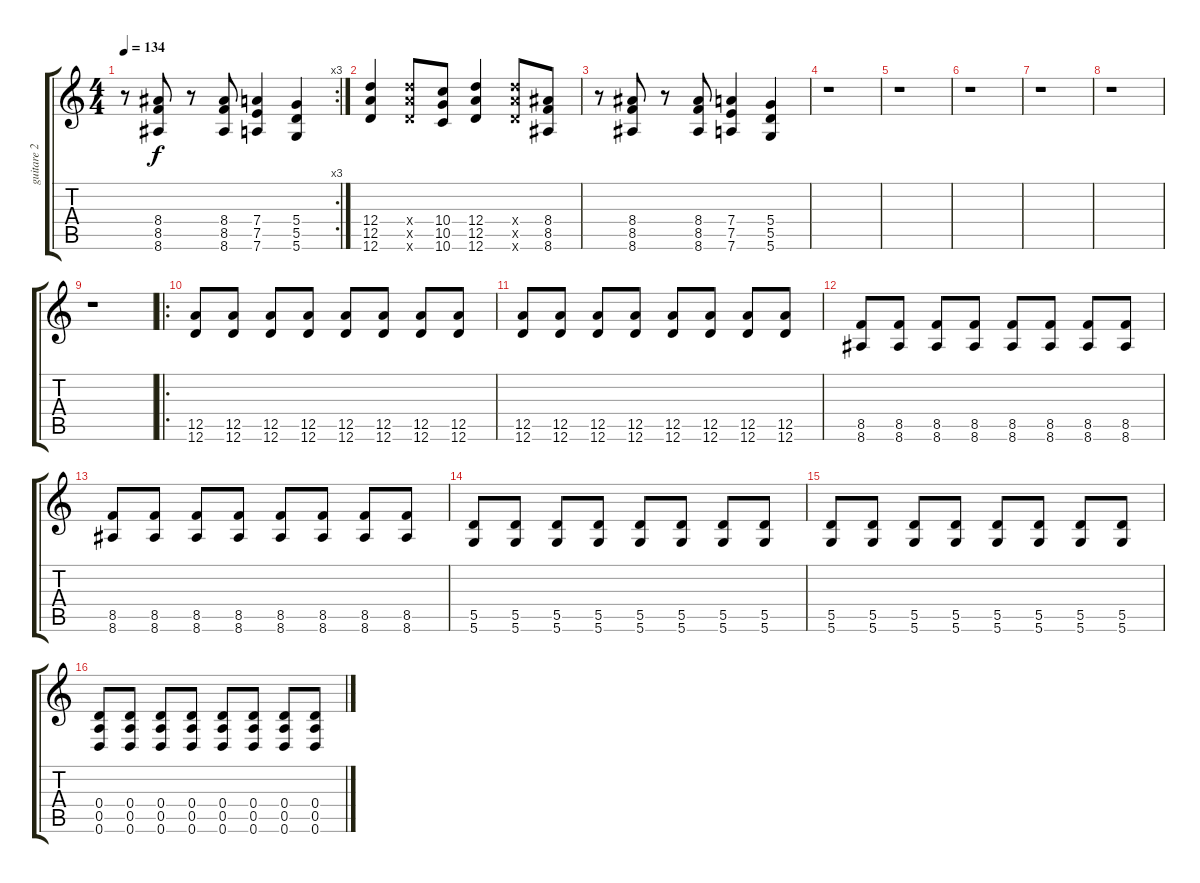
\track ("guitare 2 (drop D)" "guitare 2 ") {instrument distortionguitar}
\staff {score tabs}
\tuning (E4 B3 G3 D3 A2 D2) {hide}
\rc 3
\ts (4 4)
\tempo 134
\clef g2
\ks c
r.8{dy f} (8.4 8.5 8.6).8 r.8 (8.4 8.5 8.6).8 (7.4 7.5 7.6).4 (5.4 5.5 5.6).4 |
(12.4 12.5 12.6).4 (12.4{x} 12.5{x} 12.6{x}).8 (10.4 10.5 10.6).8 (12.4 12.5 12.6).4 (12.4{x} 12.5{x} 12.6{x}).8 (8.4 8.5 8.6).8 |
r.8 (8.4 8.5 8.6).8 r.8 (8.4 8.5 8.6).8 (7.4 7.5 7.6).4 (5.4 5.5 5.6).4 |
r.1 |
r.1 |
r.1 |
r.1 |
r.1 |
r.1 |
\ro
(12.5 12.6).8 (12.5 12.6).8 (12.5 12.6).8 (12.5 12.6).8 (12.5 12.6).8 (12.5 12.6).8 (12.5 12.6).8 (12.5 12.6).8 |
(12.5 12.6).8 (12.5 12.6).8 (12.5 12.6).8 (12.5 12.6).8 (12.5 12.6).8 (12.5 12.6).8 (12.5 12.6).8 (12.5 12.6).8 |
(8.5 8.6).8 (8.5 8.6).8 (8.5 8.6).8 (8.5 8.6).8 (8.5 8.6).8 (8.5 8.6).8 (8.5 8.6).8 (8.5 8.6).8 |
(8.5 8.6).8 (8.5 8.6).8 (8.5 8.6).8 (8.5 8.6).8 (8.5 8.6).8 (8.5 8.6).8 (8.5 8.6).8 (8.5 8.6).8 |
(5.5 5.6).8 (5.5 5.6).8 (5.5 5.6).8 (5.5 5.6).8 (5.5 5.6).8 (5.5 5.6).8 (5.5 5.6).8 (5.5 5.6).8 |
(5.5 5.6).8 (5.5 5.6).8 (5.5 5.6).8 (5.5 5.6).8 (5.5 5.6).8 (5.5 5.6).8 (5.5 5.6).8 (5.5 5.6).8 |
(0.4 0.5 0.6).8 (0.4 0.5 0.6).8 (0.4 0.5 0.6).8 (0.4 0.5 0.6).8 (0.4 0.5 0.6).8 (0.4 0.5 0.6).8 (0.4 0.5 0.6).8 (0.4 0.5 0.6).8
